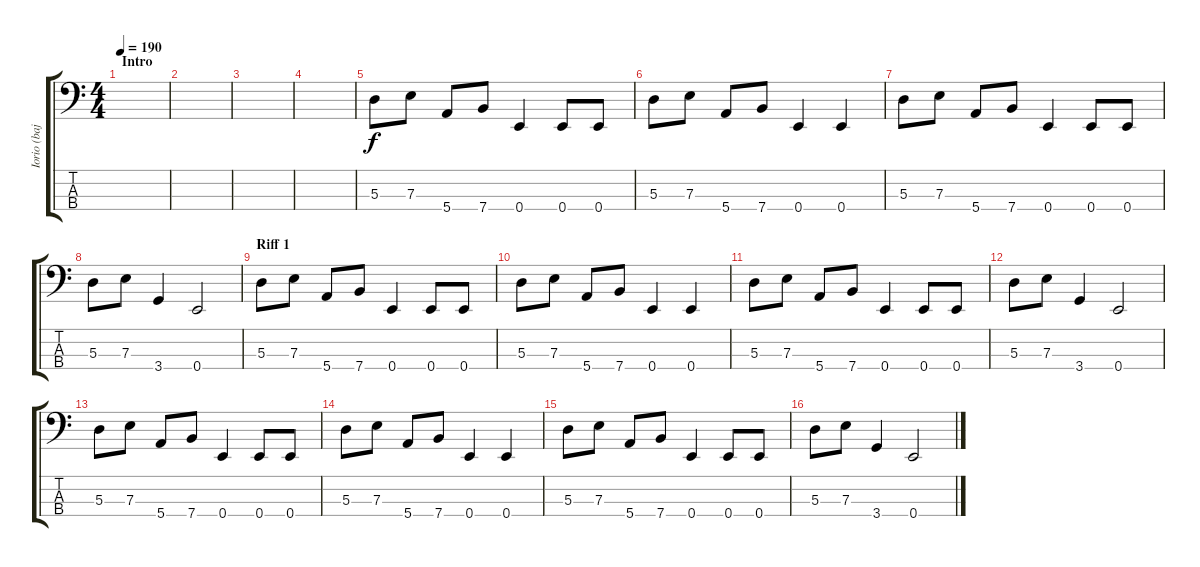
\track ("Iorio (bajo)" "Iorio (baj") {instrument electricbassfinger}
\staff {score tabs}
\tuning (G2 D2 A1 E1) {hide}
\ts (4 4)
\section ("" "Intro")
\tempo 190
\clef f4
\ks c
|
|
|
|
5.3.8 7.3.8 5.4.8 7.4.8 0.4.4 0.4.8 0.4.8 |
5.3.8 7.3.8 5.4.8 7.4.8 0.4.4 0.4.4 |
5.3.8 7.3.8 5.4.8 7.4.8 0.4.4 0.4.8 0.4.8 |
5.3.8 7.3.8 3.4.4 0.4.2 |
\section ("" "Riff 1")
5.3.8 7.3.8 5.4.8 7.4.8 0.4.4 0.4.8 0.4.8 |
5.3.8 7.3.8 5.4.8 7.4.8 0.4.4 0.4.4 |
5.3.8 7.3.8 5.4.8 7.4.8 0.4.4 0.4.8 0.4.8 |
5.3.8 7.3.8 3.4.4 0.4.2 |
5.3.8 7.3.8 5.4.8 7.4.8 0.4.4 0.4.8 0.4.8 |
5.3.8 7.3.8 5.4.8 7.4.8 0.4.4 0.4.4 |
5.3.8 7.3.8 5.4.8 7.4.8 0.4.4 0.4.8 0.4.8 |
5.3.8 7.3.8 3.4.4 0.4.2
